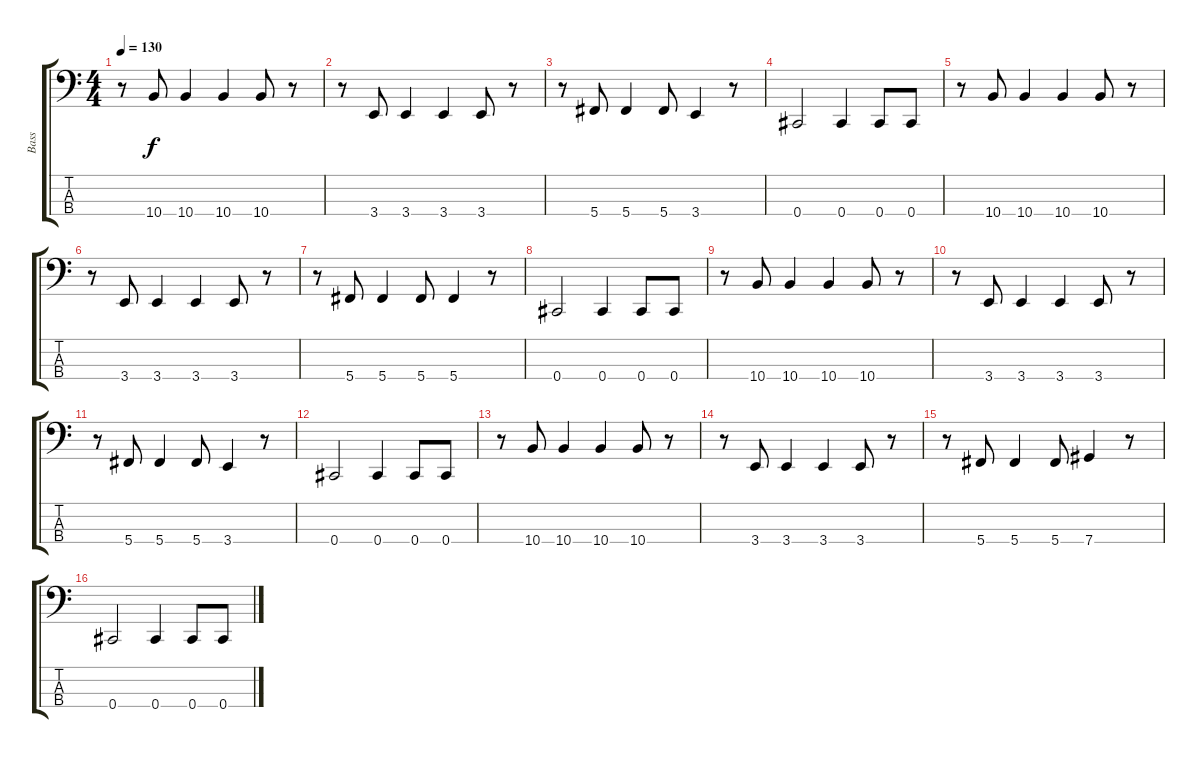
\track ("Bass" "Bass") {instrument fretlessbass}
\staff {score tabs}
\tuning (Gb2 Db2 Ab1 Db1) {hide}
\ts (4 4)
\tempo 130
\clef f4
\ks c
r.8{dy f} 10.4.8 10.4.4 10.4.4 10.4.8 r.8 |
r.8 3.4.8 3.4.4 3.4.4 3.4.8 r.8 |
r.8 5.4.8 5.4.4 5.4.8 3.4.4 r.8 |
0.4.2 0.4.4 0.4.8 0.4.8 |
r.8 10.4.8 10.4.4 10.4.4 10.4.8 r.8 |
r.8 3.4.8 3.4.4 3.4.4 3.4.8 r.8 |
r.8 5.4.8 5.4.4 5.4.8 5.4.4 r.8 |
0.4.2 0.4.4 0.4.8 0.4.8 |
r.8 10.4.8 10.4.4 10.4.4 10.4.8 r.8 |
r.8 3.4.8 3.4.4 3.4.4 3.4.8 r.8 |
r.8 5.4.8 5.4.4 5.4.8 3.4.4 r.8 |
0.4.2 0.4.4 0.4.8 0.4.8 |
r.8 10.4.8 10.4.4 10.4.4 10.4.8 r.8 |
r.8 3.4.8 3.4.4 3.4.4 3.4.8 r.8 |
r.8 5.4.8 5.4.4 5.4.8 7.4.4 r.8 |
0.4.2 0.4.4 0.4.8 0.4.8
